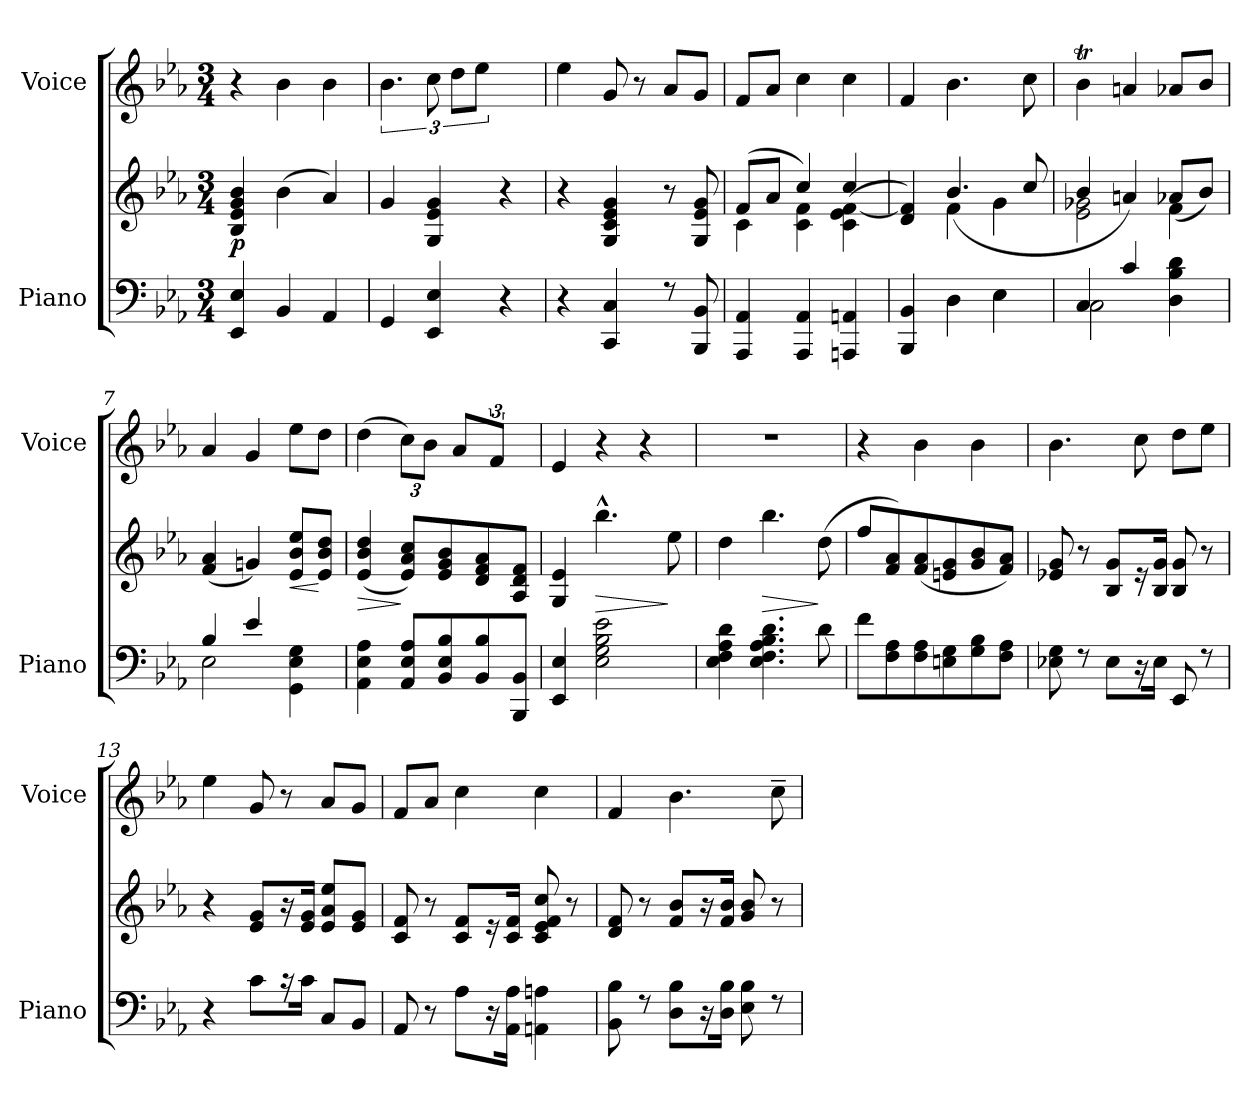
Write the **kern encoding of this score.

**kern	**kern	**dynam	**kern
*part2	*part2	*part2	*part1
*staff3	*staff2	*staff2/3	*staff1
*I"Piano	*	*	*I"Voice
*I'Piano	*	*	*I'Voice
*clefF4	*clefG2	*	*clefG2
*k[b-e-a-]	*k[b-e-a-]	*	*k[b-e-a-]
*M3/4	*M3/4	*	*M3/4
=1	=1	=1	=1
!	!	!LO:DY:b	!
4EE-/ 4E-/	4B-/ 4e-/ 4g/ 4b-/	p	4r
4BB-/	(>4b-\	.	4b-\
4AA-/	4a-/)	.	4b-\
=2	=2	=2	=2
4GG/	4g/	.	6.b-\
4EE-/ 4E-/	4G/ 4e-/ 4g/	.	12cc\
.	.	.	12dd\L
.	.	.	12ee-\J
4r	4r	.	4ryy
=3	=3	=3	=3
4r	4r	.	4ee-\
4CC/ 4C/	4G/ 4c/ 4e-/ 4g/	.	8g/
.	.	.	8r
8rE	8r	.	8a-/L
8BBB-/ 8BB-/	8G/ 8e-/ 8g/	.	8g/J
=4	=4	=4	=4
*	*^	*	*
4AAA-/ 4AA-/	(>8f/L	4c\	.	8f/L
.	8a-/J	.	.	8a-/J
4AAA-/ 4AA-/	4cc/)	4c\ 4f\	.	4cc\
4AAAn/ 4AAn/	4cc/	(<4c\ 4e-\ [>4f\	.	4cc\
!!LO:LB:g=z
=5	=5	=5	=5	=5
4BBB-/ 4BB-/	4ryy	4d/ 4f/])	.	4f/
4D\	4f\	(>4.b-/	.	4.b-\
4E-\	4g\	.	.	.
.	.	8cc/	.	8cc\
=6	=6	=6	=6	=6
*^	*	*	*	*
4C/	2C\	2e-\ 2g-X\	4b-/	.	4b-T\
4c/	.	.	4an/)	.	4an/
4D\ 4B-\ 4d\	4ryy	4f\	(>8a-X/L	.	8a-X/L
.	.	.	8b-/J)	.	8b-/J
*	*	*v	*v	*	*
=7	=7	=7	=7	=7
4B-/	2E-\	(<4f/ 4a-/	.	4a-/
4e-/	.	4gn/)	.	4g/
!	!	!	!LO:HP:b	!
4ryy	4GG\ 4E-\ 4G\	8e-/ 8b-/ 8ee-/L	<	8ee-\L
.	.	8e-/ 8b-/ 8dd/J	[	8dd\J
*v	*v	*	*	*
=8	=8	=8	=8
!	!	!LO:HP:b	!
4AA-\ 4E-\ 4A-\	(>4e-/ 4b-/ 4dd/	>	(>4dd\
8AA-/ 8E-/ 8A-/L	8e-/ 8a-/ 8cc/L)	]	12cc\L)
.	.	.	12b-\J
8BB-/ 8E-/ 8B-/	8e-/ 8g/ 8b-/	.	.
.	.	.	8a-/L
8BB-/ 8B-/	8d/ 8f/ 8a-/	.	.
.	.	.	12f/J
8BBB-/ 8BB-/J	8A-/ 8d/ 8f/J	.	8ryy
=9	=9	=9	=9
4EE-/ 4E-/	4G/ 4e-/	.	4e-/
!	!	!LO:HP:b	!
2E-\ 2G\ 2B-\ 2e-\	4.bb-^^>\	>	4r
.	.	.	4r
.	8ee-\	]	.
=10	=10	=10	=10
4E-\ 4F\ 4A-\ 4d\	4dd\	.	2.rdd
!	!	!LO:HP:b	!
4.E-\ 4.F\ 4.A-\ 4.B-\ 4.d\	4.bb-\	>	.
8d\	(>8dd\	]	.
!!LO:LB:g=z
=11	=11	=11	=11
8f\L	8ff/L	.	4r
8F\ 8A-\	8f/ 8a-/)	.	.
8F\ 8A-\	(<8f/ 8a-/	.	4b-\
8En\ 8G\	8en/ 8g/	.	.
8G\ 8B-\	8g/ 8b-/	.	4b-\
8F\ 8A-\J	8f/ 8a-/J)	.	.
=12	=12	=12	=12
8E-X\ 8G\	8e-X/ 8g/	.	4.b-\
8rE	8r	.	.
8E-\L	8B-/ 8g/L	.	.
16r	16r	.	8cc\
16E-\Jk	16B-/ 16g/Jk	.	.
8EE-/	8B-/ 8g/	.	8dd\L
8rE	8r	.	8ee-\J
=13	=13	=13	=13
4r	4r	.	4ee-\
8c\L	8e-/ 8g/L	.	8g/
16rc	16r	.	8r
16c\Jk	16e-/ 16g/Jk	.	.
8C/L	8e-/ 8a-/ 8ee-/L	.	8a-/L
8BB-/J	8e-/ 8g/J	.	8g/J
=14	=14	=14	=14
8AA-/	8c/ 8f/	.	8f/L
8r	8r	.	8a-/J
8A-\L	8c/ 8f/L	.	4cc\
16r	16r	.	.
16AA-\ 16A-\Jk	16c/ 16f/Jk	.	.
4AAn\ 4An\	8c/ 8e-/ 8f/ 8cc/	.	4cc\
.	8r	.	.
=15	=15	=15	=15
8BB-\ 8B-\	8d/ 8f/	.	4f/
8rE	8r	.	.
8D\ 8B-\L	8f/ 8b-/L	.	4.b-\
16r	16r	.	.
16D\ 16B-\Jk	16f/ 16b-/Jk	.	.
8E-\ 8B-\	8g/ 8b-/	.	.
8rE	8r	.	8cc~<\
=	=	=	=
*-	*-	*-	*-
